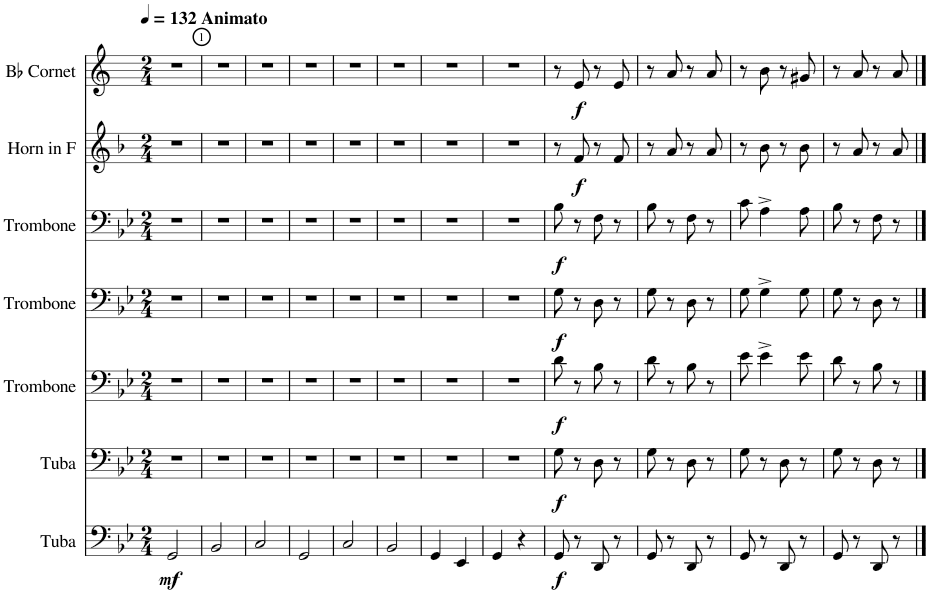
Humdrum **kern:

**kern	**dynam	**kern	**dynam	**kern	**dynam	**kern	**dynam	**kern	**dynam	**kern	**dynam	**kern	**dynam
*part7	*part7	*part6	*part6	*part5	*part5	*part4	*part4	*part3	*part3	*part2	*part2	*part1	*part1
*staff7	*staff7	*staff6	*staff6	*staff5	*staff5	*staff4	*staff4	*staff3	*staff3	*staff2	*staff2	*staff1	*staff1
*I"Tuba	*	*I"Tuba	*	*I"Trombone	*	*I"Trombone	*	*I"Trombone	*	*I"Horn in F	*	*I"Bb Cornet	*
*I'Tba.	*	*I'Tba.	*	*I'Tbn.	*	*I'Tbn.	*	*I'Tbn.	*	*	*	*I'Bb Cnt.	*
*clefF4	*	*clefF4	*	*clefF4	*	*clefF4	*	*clefF4	*	*clefG2	*	*clefG2	*
*	*	*	*	*	*	*	*	*	*	*Trd4c7	*	*Trd1c2	*
*k[b-e-]	*	*k[b-e-]	*	*k[b-e-]	*	*k[b-e-]	*	*k[b-e-]	*	*k[b-]	*	*k[]	*
*M2/4	*	*M2/4	*	*M2/4	*	*M2/4	*	*M2/4	*	*M2/4	*	*M2/4	*
*MM132	*	*MM132	*	*MM132	*	*MM132	*	*MM132	*	*MM132	*	*MM132	*
=	=	=	=	=	=	=	=	=	=	=	=	=	=
!	!	!	!	!	!	!	!	!	!	!	!	!LO:TX:a:B:t=Animato	!
!	!LO:DY:b	!	!	!	!	!	!	!	!	!	!	!	!
2GG/	mf	2r	.	2r	.	2r	.	2r	.	2r	.	2r	.
=1	=1	=1	=1	=1	=1	=1	=1	=1	=1	=1	=1	=1	=1
2BB-/	.	2r	.	2r	.	2r	.	2r	.	2r	.	2r	.
=2	=2	=2	=2	=2	=2	=2	=2	=2	=2	=2	=2	=2	=2
2C/	.	2r	.	2r	.	2r	.	2r	.	2r	.	2r	.
=3	=3	=3	=3	=3	=3	=3	=3	=3	=3	=3	=3	=3	=3
2GG/	.	2r	.	2r	.	2r	.	2r	.	2r	.	2r	.
=4	=4	=4	=4	=4	=4	=4	=4	=4	=4	=4	=4	=4	=4
2C/	.	2r	.	2r	.	2r	.	2r	.	2r	.	2r	.
=5	=5	=5	=5	=5	=5	=5	=5	=5	=5	=5	=5	=5	=5
2BB-/	.	2r	.	2r	.	2r	.	2r	.	2r	.	2r	.
=6	=6	=6	=6	=6	=6	=6	=6	=6	=6	=6	=6	=6	=6
4GG/	.	2r	.	2r	.	2r	.	2r	.	2r	.	2r	.
4EE-/	.	.	.	.	.	.	.	.	.	.	.	.	.
=7	=7	=7	=7	=7	=7	=7	=7	=7	=7	=7	=7	=7	=7
4GG/	.	2r	.	2r	.	2r	.	2r	.	2r	.	2r	.
4r	.	.	.	.	.	.	.	.	.	.	.	.	.
=8	=8	=8	=8	=8	=8	=8	=8	=8	=8	=8	=8	=8	=8
!	!LO:DY:b	!	!LO:DY:b	!	!LO:DY:b	!	!LO:DY:b	!	!LO:DY:b	!	!	!	!
8GG/	f	8G\	f	8d\	f	8G\	f	8B-\	f	8r	.	8r	.
!	!	!	!	!	!	!	!	!	!	!	!LO:DY:b	!	!LO:DY:b
8r	.	8r	.	8r	.	8r	.	8r	.	8f/	f	8e/	f
8DD/	.	8D\	.	8B-\	.	8D\	.	8F\	.	8r	.	8r	.
8r	.	8r	.	8r	.	8r	.	8r	.	8f/	.	8e/	.
=9	=9	=9	=9	=9	=9	=9	=9	=9	=9	=9	=9	=9	=9
8GG/	.	8G\	.	8d\	.	8G\	.	8B-\	.	8r	.	8r	.
8r	.	8r	.	8r	.	8r	.	8r	.	8a/	.	8a/	.
8DD/	.	8D\	.	8B-\	.	8D\	.	8F\	.	8r	.	8r	.
8r	.	8r	.	8r	.	8r	.	8r	.	8a/	.	8a/	.
=10	=10	=10	=10	=10	=10	=10	=10	=10	=10	=10	=10	=10	=10
8GG/	.	8G\	.	8e-\	.	8G\	.	8c\	.	8r	.	8r	.
8r	.	8r	.	4e-^\	.	4G^\	.	4A^\	.	8b-\	.	8b\	.
8DD/	.	8D\	.	.	.	.	.	.	.	8r	.	8r	.
8r	.	8r	.	8e-\	.	8G\	.	8A\	.	8b-\	.	8g#X/	.
=11	=11	=11	=11	=11	=11	=11	=11	=11	=11	=11	=11	=11	=11
8GG/	.	8G\	.	8d\	.	8G\	.	8B-\	.	8r	.	8r	.
8r	.	8r	.	8r	.	8r	.	8r	.	8a/	.	8a/	.
8DD/	.	8D\	.	8B-\	.	8D\	.	8F\	.	8r	.	8r	.
8r	.	8r	.	8r	.	8r	.	8r	.	8a/	.	8a/	.
==	==	==	==	==	==	==	==	==	==	==	==	==	==
*-	*-	*-	*-	*-	*-	*-	*-	*-	*-	*-	*-	*-	*-
